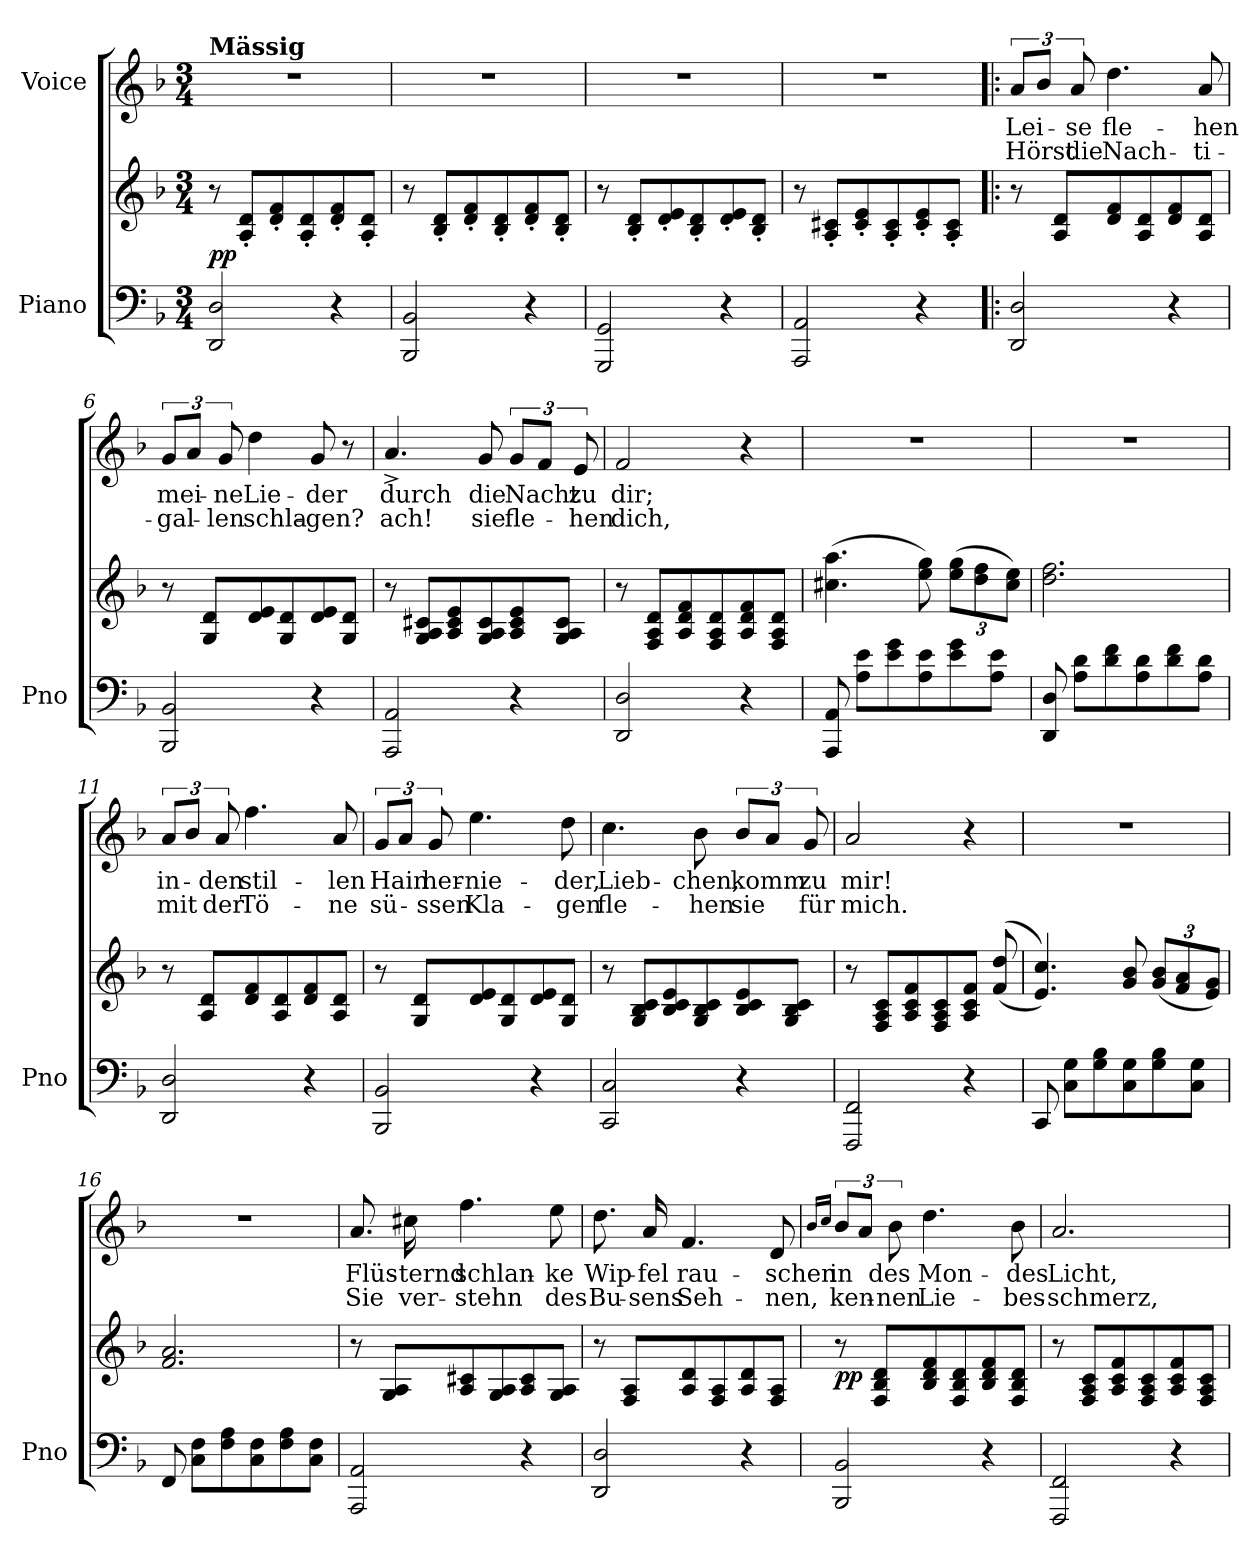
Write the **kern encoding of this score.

**kern	**kern	**dynam	**kern	**text	**text
*part2	*part2	*part2	*part1	*part1	*part1
*staff3	*staff2	*staff2/3	*staff1	*staff1	*staff1
*I"Piano	*	*	*I"Voice	*	*
*I'Pno	*	*	*	*	*
*clefF4	*clefG2	*	*clefG2	*	*
*k[b-]	*k[b-]	*	*k[b-]	*	*
*M3/4	*M3/4	*	*M3/4	*	*
=1	=1	=1	=1	=1	=1
!	!	!	!LO:TX:a:B:t=Mässig	!	!
!	!	!LO:DY:b	!	!	!
2DD/ 2D/	8r	pp	2.r	.	.
.	8A/' 8d/'L	.	.	.	.
.	8d/' 8f/'	.	.	.	.
.	8A/' 8d/'	.	.	.	.
4r	8d/' 8f/'	.	.	.	.
.	8A/' 8d/'J	.	.	.	.
=2	=2	=2	=2	=2	=2
2BBB-/ 2BB-/	8r	.	2.r	.	.
.	8B-/' 8d/'L	.	.	.	.
.	8d/' 8f/'	.	.	.	.
.	8B-/' 8d/'	.	.	.	.
4r	8d/' 8f/'	.	.	.	.
.	8B-/' 8d/'J	.	.	.	.
=3	=3	=3	=3	=3	=3
2GGG/ 2GG/	8r	.	2.r	.	.
.	8B-/' 8d/'L	.	.	.	.
.	8d/' 8e/'	.	.	.	.
.	8B-/' 8d/'	.	.	.	.
4r	8d/' 8e/'	.	.	.	.
.	8B-/' 8d/'J	.	.	.	.
=4	=4	=4	=4	=4	=4
2AAA/ 2AA/	8r	.	2.r	.	.
.	8A/' 8c#X/'L	.	.	.	.
.	8c#/' 8e/'	.	.	.	.
.	8A/' 8c#/'	.	.	.	.
4r	8c#/' 8e/'	.	.	.	.
.	8A/' 8c#/'J	.	.	.	.
!!LO:LB:g=z
=5!|:	=5!|:	=5!|:	=5!|:	=5!|:	=5!|:
!	!	!	!	!LO:LY:b	!LO:LY:b
2DD/ 2D/	8r	.	12a/L	Lei-	Hörst
.	.	.	12b-/J	.	.
.	8A/ 8d/L	.	.	.	.
!	!	!	!	!LO:LY:b	!LO:LY:b
.	.	.	12a/	-se	die
!	!	!	!	!LO:LY:b	!LO:LY:b
.	8d/ 8f/	.	4.dd\	fle-	Nach-
.	8A/ 8d/	.	.	.	.
4r	8d/ 8f/	.	.	.	.
!	!	!	!	!LO:LY:b	!LO:LY:b
.	8A/ 8d/J	.	8a/	-hen	-ti-
=6	=6	=6	=6	=6	=6
!	!	!	!	!LO:LY:b	!LO:LY:b
2BBB-/ 2BB-/	8r	.	12g/L	mei-	-gal-
.	.	.	12a/J	.	.
.	8G/ 8d/L	.	.	.	.
!	!	!	!	!LO:LY:b	!LO:LY:b
.	.	.	12g/	-ne	-len
!	!	!	!	!LO:LY:b	!LO:LY:b
.	8d/ 8e/	.	4dd\	Lie-	schla-
.	8G/ 8d/	.	.	.	.
!	!	!	!	!LO:LY:b	!LO:LY:b
4r	8d/ 8e/	.	8g/	-der	-gen?
.	8G/ 8d/J	.	8r	.	.
=7	=7	=7	=7	=7	=7
!	!	!	!	!LO:LY:b	!LO:LY:b
2AAA/ 2AA/	8r	.	4.a^/	durch	ach!
.	8G/ 8A/ 8c#X/L	.	.	.	.
.	8A/ 8c#/ 8e/	.	.	.	.
!	!	!	!	!LO:LY:b	!LO:LY:b
.	8G/ 8A/ 8c#/	.	8g/	die	sie
!	!	!	!	!LO:LY:b	!LO:LY:b
4r	8A/ 8c#/ 8e/	.	12g/L	Nacht	fle-
.	.	.	12f/J	.	.
.	8G/ 8A/ 8c#/J	.	.	.	.
!	!	!	!	!LO:LY:b	!LO:LY:b
.	.	.	12e/	zu	-hen
=8	=8	=8	=8	=8	=8
!	!	!	!	!LO:LY:b	!LO:LY:b
2DD/ 2D/	8r	.	2f/	dir;	dich,
.	8F/ 8A/ 8d/L	.	.	.	.
.	8A/ 8d/ 8f/	.	.	.	.
.	8F/ 8A/ 8d/	.	.	.	.
4r	8A/ 8d/ 8f/	.	4r	.	.
.	8F/ 8A/ 8d/J	.	.	.	.
!!LO:LB:g=z
=9	=9	=9	=9	=9	=9
8AAA/ 8AA/	(4.cc#X\ 4.aa\	.	2.r	.	.
8A\ 8e\L	.	.	.	.	.
8e\ 8g\	.	.	.	.	.
8A\ 8e\	8ee\ 8gg\)	.	.	.	.
8e\ 8g\	(12ee\ 12gg\L	.	.	.	.
.	12dd\ 12ff\	.	.	.	.
8A\ 8e\J	.	.	.	.	.
.	12cc#\ 12ee\J)	.	.	.	.
=10	=10	=10	=10	=10	=10
8DD/ 8D/	2.dd\ 2.ff\	.	2.r	.	.
8A\ 8d\L	.	.	.	.	.
8d\ 8f\	.	.	.	.	.
8A\ 8d\	.	.	.	.	.
8d\ 8f\	.	.	.	.	.
8A\ 8d\J	.	.	.	.	.
=11	=11	=11	=11	=11	=11
!	!	!	!	!LO:LY:b	!LO:LY:b
2DD/ 2D/	8r	.	12a/L	in-	mit
.	.	.	12b-/J	.	.
.	8A/ 8d/L	.	.	.	.
!	!	!	!	!LO:LY:b	!LO:LY:b
.	.	.	12a/	-den	der
!	!	!	!	!LO:LY:b	!LO:LY:b
.	8d/ 8f/	.	4.ff\	stil-	Tö-
.	8A/ 8d/	.	.	.	.
4r	8d/ 8f/	.	.	.	.
!	!	!	!	!LO:LY:b	!LO:LY:b
.	8A/ 8d/J	.	8a/	-len	-ne
=12	=12	=12	=12	=12	=12
!	!	!	!	!LO:LY:b	!LO:LY:b
2BBB-/ 2BB-/	8r	.	12g/L	Hain	sü-
.	.	.	12a/J	.	.
.	8G/ 8d/L	.	.	.	.
!	!	!	!	!LO:LY:b	!LO:LY:b
.	.	.	12g/	her-	ssen
!	!	!	!	!LO:LY:b	!LO:LY:b
.	8d/ 8e/	.	4.ee\	-nie-	Kla-
.	8G/ 8d/	.	.	.	.
4r	8d/ 8e/	.	.	.	.
!	!	!	!	!LO:LY:b	!LO:LY:b
.	8G/ 8d/J	.	8dd\	-der,	-gen
!!LO:LB:g=z
=13	=13	=13	=13	=13	=13
!	!	!	!	!LO:LY:b	!LO:LY:b
2CC/ 2C/	8r	.	4.cc\	Lieb-	fle-
.	8G/ 8B-/ 8c/L	.	.	.	.
.	8B-/ 8c/ 8e/	.	.	.	.
!	!	!	!	!LO:LY:b	!LO:LY:b
.	8G/ 8B-/ 8c/	.	8b-\	-chen,	-hen
!	!	!	!	!LO:LY:b	!LO:LY:b
4r	8B-/ 8c/ 8e/	.	12b-/L	komm	sie
.	.	.	12a/J	.	.
.	8G/ 8B-/ 8c/J	.	.	.	.
!	!	!	!	!LO:LY:b	!LO:LY:b
.	.	.	12g/	zu	für
=14	=14	=14	=14	=14	=14
!	!	!	!	!LO:LY:b	!LO:LY:b
2FFF/ 2FF/	8r	.	2a/	mir!	mich.
.	8F/ 8A/ 8c/L	.	.	.	.
.	8A/ 8c/ 8f/	.	.	.	.
.	8F/ 8A/ 8c/	.	.	.	.
4r	8A/ 8c/ 8f/J	.	4r	.	.
.	((>8f/ 8dd/	.	.	.	.
=15	=15	=15	=15	=15	=15
8CC/	4.e/ 4.cc/))	.	2.r	.	.
8C\ 8G\L	.	.	.	.	.
8G\ 8B-\	.	.	.	.	.
8C\ 8G\	8g/ 8b-/	.	.	.	.
*	*Xbrackettup	*	*	*	*
8G\ 8B-\	(12g/ 12b-/L	.	.	.	.
.	12f/ 12a/	.	.	.	.
8C\ 8G\J	.	.	.	.	.
.	12e/ 12g/J)	.	.	.	.
=16	=16	=16	=16	=16	=16
8FF/	2.f/ 2.a/	.	2.r	.	.
8C\ 8F\L	.	.	.	.	.
8F\ 8A\	.	.	.	.	.
8C\ 8F\	.	.	.	.	.
8F\ 8A\	.	.	.	.	.
8C\ 8F\J	.	.	.	.	.
=17	=17	=17	=17	=17	=17
!	!	!	!	!LO:LY:b	!LO:LY:b
2AAA/ 2AA/	8r	.	8.a/	Flüs-	Sie
.	8G/ 8A/L	.	.	.	.
!	!	!	!	!LO:LY:b	!LO:LY:b
.	.	.	16cc#X\	-ternd	ver-
!	!	!	!	!LO:LY:b	!LO:LY:b
.	8A/ 8c#X/	.	4.ff\	schlan-	-stehn
.	8G/ 8A/	.	.	.	.
4r	8A/ 8c#/	.	.	.	.
!	!	!	!	!LO:LY:b	!LO:LY:b
.	8G/ 8A/J	.	8ee\	-ke	des
!!LO:PB:g=z
=18	=18	=18	=18	=18	=18
!	!	!	!	!LO:LY:b	!LO:LY:b
2DD/ 2D/	8r	.	8.dd\	Wip-	Bu-
.	8F/ 8A/L	.	.	.	.
!	!	!	!	!LO:LY:b	!LO:LY:b
.	.	.	16a/	-fel	-sens
!	!	!	!	!LO:LY:b	!LO:LY:b
.	8A/ 8d/	.	4.f/	rau-	Seh-
.	8F/ 8A/	.	.	.	.
4r	8A/ 8d/	.	.	.	.
!	!	!	!	!LO:LY:b	!LO:LY:b
.	8F/ 8A/J	.	8d/	-schen	-nen,
=19	=19	=19	=19	=19	=19
.	.	.	16qb-/LL	.	.
.	.	.	16qcc/JJ	.	.
!	!	!LO:DY:b	!	!LO:LY:b	!LO:LY:b
2BBB-/ 2BB-/	8r	pp	12b-/L	in	ken-
.	.	.	12a/J	.	.
.	8F/ 8B-/ 8d/L	.	.	.	.
!	!	!	!	!LO:LY:b	!LO:LY:b
.	.	.	12b-\	des	-nen
!	!	!	!	!LO:LY:b	!LO:LY:b
.	8B-/ 8d/ 8f/	.	4.dd\	Mon-	Lie-
.	8F/ 8B-/ 8d/	.	.	.	.
4r	8B-/ 8d/ 8f/	.	.	.	.
!	!	!	!	!LO:LY:b	!LO:LY:b
.	8F/ 8B-/ 8d/J	.	8b-\	-des	-bes-
=20	=20	=20	=20	=20	=20
!	!	!	!	!LO:LY:b	!LO:LY:b
2FFF/ 2FF/	8r	.	2.a/	Licht,	-schmerz,
.	8F/ 8A/ 8c/L	.	.	.	.
.	8A/ 8c/ 8f/	.	.	.	.
.	8F/ 8A/ 8c/	.	.	.	.
4r	8A/ 8c/ 8f/	.	.	.	.
.	8F/ 8A/ 8c/J	.	.	.	.
=	=	=	=	=	=
*-	*-	*-	*-	*-	*-
